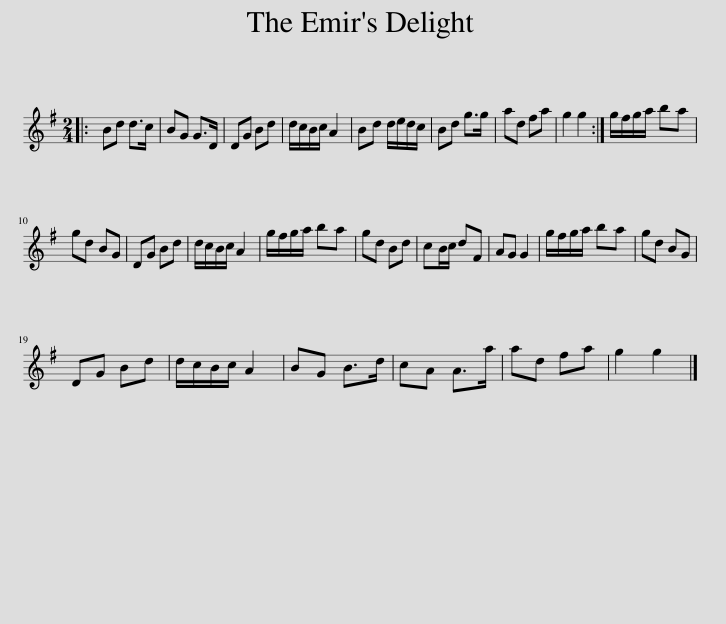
X:1
L:1/8
M:2/4
I:linebreak $
K:G
V:1 treble
V:1
|: Bd d>c | BG G>D | DG Bd | d/c/B/c/ A2 | Bd d/e/d/c/ | %5
 Bd g>g | ad fa | g2 g2 :| g/f/g/a/ ba |$ gd BG | %10
 DG Bd | d/c/B/c/ A2 | g/f/g/a/ ba | gd Bd | cB/c/ dF | %15
 AG G2 | g/f/g/a/ ba | gd BG |$ DG Bd | d/c/B/c/ A2 | %20
 BG B>d | cA A>a | ad fa | g2 g2 |] %24
